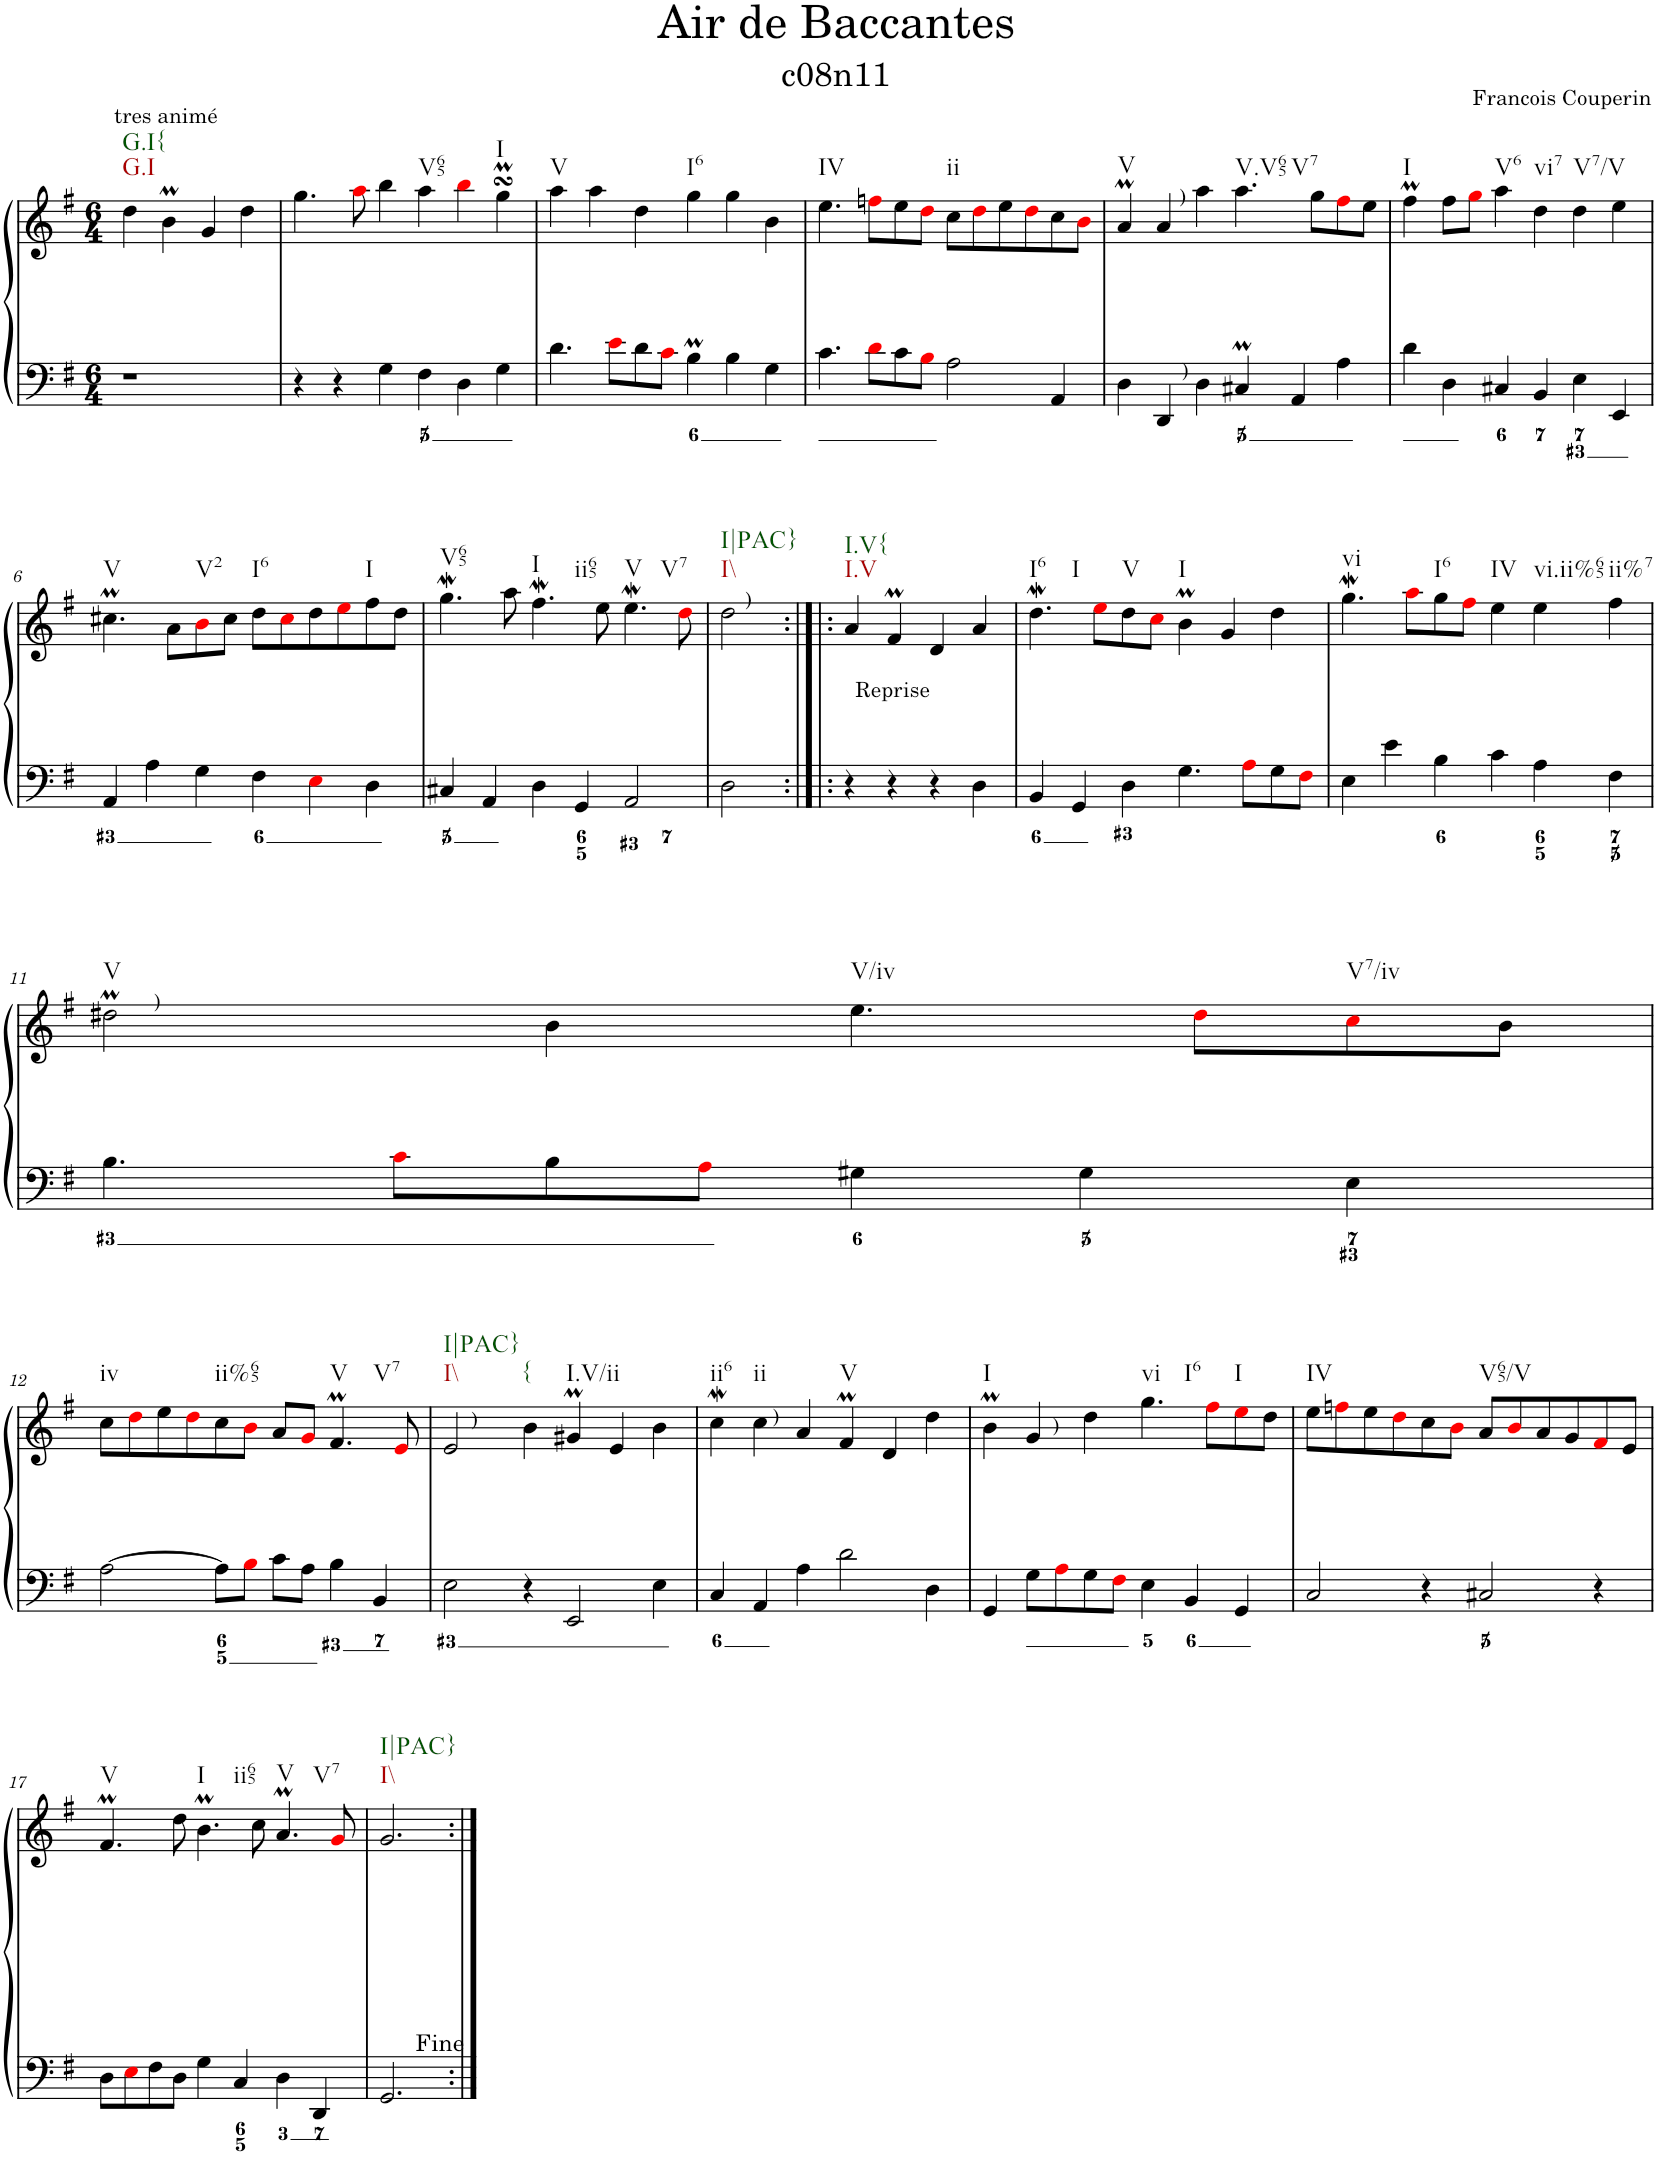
**kern	**kern
*part1	*part1
*staff2	*staff1
*I"Piano	*
*I'Pno.	*
*clefF4	*clefG2
*k[f#]	*k[f#]
*M6/4	*M6/4
=	=
!	!LO:TX:a:t=tres animé
!	!LO:TX:b:t=G.I
!	!LO:TX:b:t=G.I{
1r	4dd\
.	4bm\
.	4g/
.	4dd\
=1	=1
4r	4.gg\
4r	.
.	8aai\
4G\	4bb\
!	!LO:TX:b:t=V65
4F#\	4aa\
4D\	4bbi\
!	!LO:TX:b:t=I
4G\	4ggMsSSs\
=2	=2
!	!LO:TX:b:t=V
4.d\	4aa\
.	4aa\
8ei\L	.
8d\	4dd\
8ci\J	.
!	!LO:TX:b:t=I6
4Bm\	4gg\
4B\	4gg\
4G\	4b\
=3	=3
!	!LO:TX:b:t=IV
4.c\	4.ee\
8di\L	8ffni\L
8c\	8ee\
8Bi\J	8ddi\J
!	!LO:TX:b:t=ii
2A\	8cc\L
.	8ddi\
.	8ee\
.	8ddi\
4AA/	8cc\
.	8bi\J
=4	=4
!	!LO:TX:b:t=V
4D\	4aM/
!	!LO:TX:a:t=)
!LO:TX:a:t=)	!
4DD/	4a/
4D\	4aa\
!	!LO:TX:b:t=V.V65
!	!LO:TX:b:t=V7
4C#Xm/	4.aa\
4AA/	.
.	8gg\L
4A\	8ff#i\
.	8ee\J
=5	=5
!	!LO:TX:b:t=I
4d\	4ff#m\
4D\	8ff#\L
.	8ggi\J
!	!LO:TX:b:t=V6
4C#X/	4aa\
!	!LO:TX:b:t=vi7
4BB/	4dd\
!	!LO:TX:b:t=V7/V
4E\	4dd\
4EE/	4ee\
!!LO:LB:g=z
=6	=6
!	!LO:TX:b:t=V
4AA/	4.cc#Xm\
4A\	.
.	8a\L
!	!LO:TX:b:t=V2
4G\	8bi\
.	8cc#\J
!	!LO:TX:b:t=I6
4F#\	8dd\L
.	8cc#i\
4Ei\	8dd\
.	8eei\
!	!LO:TX:b:t=I
4D\	8ff#\
.	8dd\J
=7	=7
!	!LO:TX:b:t=V65
4C#X/	4.ggw\
4AA/	.
.	8aa\
!	!LO:TX:b:t=I
!	!LO:TX:b:t=ii65
4D\	4.ff#W\
4GG/	.
.	8ee\
!	!LO:TX:b:t=V
!	!LO:TX:b:t=V7
2AA/	4.eeW\
.	8ddi\
=8	=8
!	!LO:TX:a:t=)
!	!LO:TX:b:t=I\\
!	!LO:TX:b:t=I|PAC}
2D\	2dd\
=8X1:|!|:	=8X1:|!|:
!	!LO:TX:b:t=I.V
!	!LO:TX:b:t=I.V{
!LO:TX:a:t=Reprise	!
4r	4a/
4r	4f#m/
4r	4d/
4D\	4a/
=9	=9
!	!LO:TX:b:t=I6
!	!LO:TX:b:t=I
4BB/	4.ddW\
4GG/	.
.	8eei\L
!	!LO:TX:b:t=V
4D\	8dd\
.	8cci\J
!	!LO:TX:b:t=I
4.G\	4bm\
.	4g/
8Ai\L	.
8G\	4dd\
8F#i\J	.
=10	=10
!	!LO:TX:b:t=vi
4E\	4.ggw\
4e\	.
.	8aai\L
!	!LO:TX:b:t=I6
4B\	8gg\
.	8ff#i\J
!	!LO:TX:b:t=IV
4c\	4ee\
!	!LO:TX:b:t=vi.ii%65
4A\	4ee\
!	!LO:TX:b:t=ii%7
4F#\	4ff#\
!!LO:LB:g=z
=11	=11
!	!LO:TX:a:t=)
!	!LO:TX:b:t=V
4.B\	2dd#Xm\
8ci\L	.
8B\	4b\
8Ai\J	.
!	!LO:TX:b:t=V/iv
4G#X\	4.ee\
4G#\	.
.	8dd#i\L
!	!LO:TX:b:t=V7/iv
4E\	8cci\
.	8b\J
!!LO:LB:g=z
=12	=12
!	!LO:TX:b:t=iv
[2A\	8cc\L
.	8ddi\
.	8ee\
.	8ddi\
!	!LO:TX:b:t=ii%65
8A\L]	8cc\
8Bi\J	8bi\J
8c\L	8a/L
8A\J	8gi/J
!	!LO:TX:b:t=V
!	!LO:TX:b:t=V7
4B\	4.f#m/
4BB/	.
.	8ei/
=13	=13
!	!LO:TX:a:t=)
!	!LO:TX:b:t=I\\
!	!LO:TX:b:t=I|PAC}
2E\	2e/
!	!LO:TX:b:t={
4r	4b\
!	!LO:TX:b:t=I.V/ii
2EE/	4g#Xm/
.	4e/
4E\	4b\
=14	=14
!	!LO:TX:b:t=ii6
4C/	4ccw\
!	!LO:TX:a:t=)
!	!LO:TX:b:t=ii
4AA/	4cc\
4A\	4a/
!	!LO:TX:b:t=V
2d\	4f#m/
.	4d/
4D\	4dd\
=15	=15
!	!LO:TX:b:t=I
4GG/	4bm\
!	!LO:TX:a:t=)
8G\L	4g/
8Ai\	.
8G\	4dd\
8F#i\J	.
!	!LO:TX:b:t=vi
!	!LO:TX:b:t=I6
4E\	4.gg\
4BB/	.
.	8ff#i\L
!	!LO:TX:b:t=I
4GG/	8eei\
.	8dd\J
=16	=16
!	!LO:TX:b:t=IV
2C/	8ee\L
.	8ffni\
.	8ee\
.	8ddi\
4r	8cc\
.	8bi\J
!	!LO:TX:b:t=V65/V
2C#X/	8a/L
.	8bi/
.	8a/
.	8g/
4r	8f#i/
.	8e/J
!!LO:LB:g=z
=17	=17
!	!LO:TX:b:t=V
8D\L	4.f#m/
8Ei\	.
8F#\	.
8D\J	8dd\
!	!LO:TX:b:t=I
!	!LO:TX:b:t=ii65
4G\	4.bm\
4C/	.
.	8cc\
!	!LO:TX:b:t=V
!	!LO:TX:b:t=V7
4D\	4.aM/
4DD/	.
.	8gi/
=18	=18
!	!LO:TX:b:t=I\\
!	!LO:TX:b:t=I|PAC}
2.GG/	2.g/
=:|!	=:|!
*-	*-
